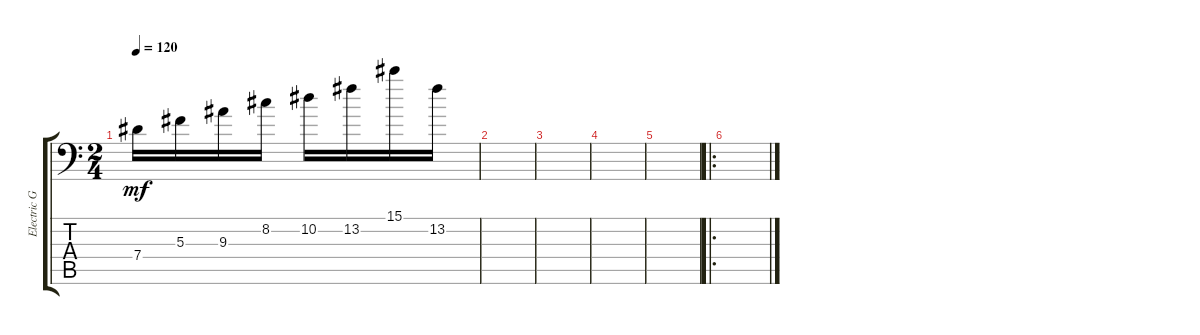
\track ("Electric Guitar" "Electric G") {instrument electricguitarclean}
\staff {score tabs}
\tuning (Bb3 F3 Db3 Ab2 Eb2 Ab1) {hide}
\ts (2 4)
\tempo 120
\clef f4
\ks c
7.4.16{dy mf instrument electricguitarclean} 5.3.16 9.3.16 8.2.16 10.2.16 13.2.16 15.1.16 13.2.16 |
|
|
|
|
\ro
